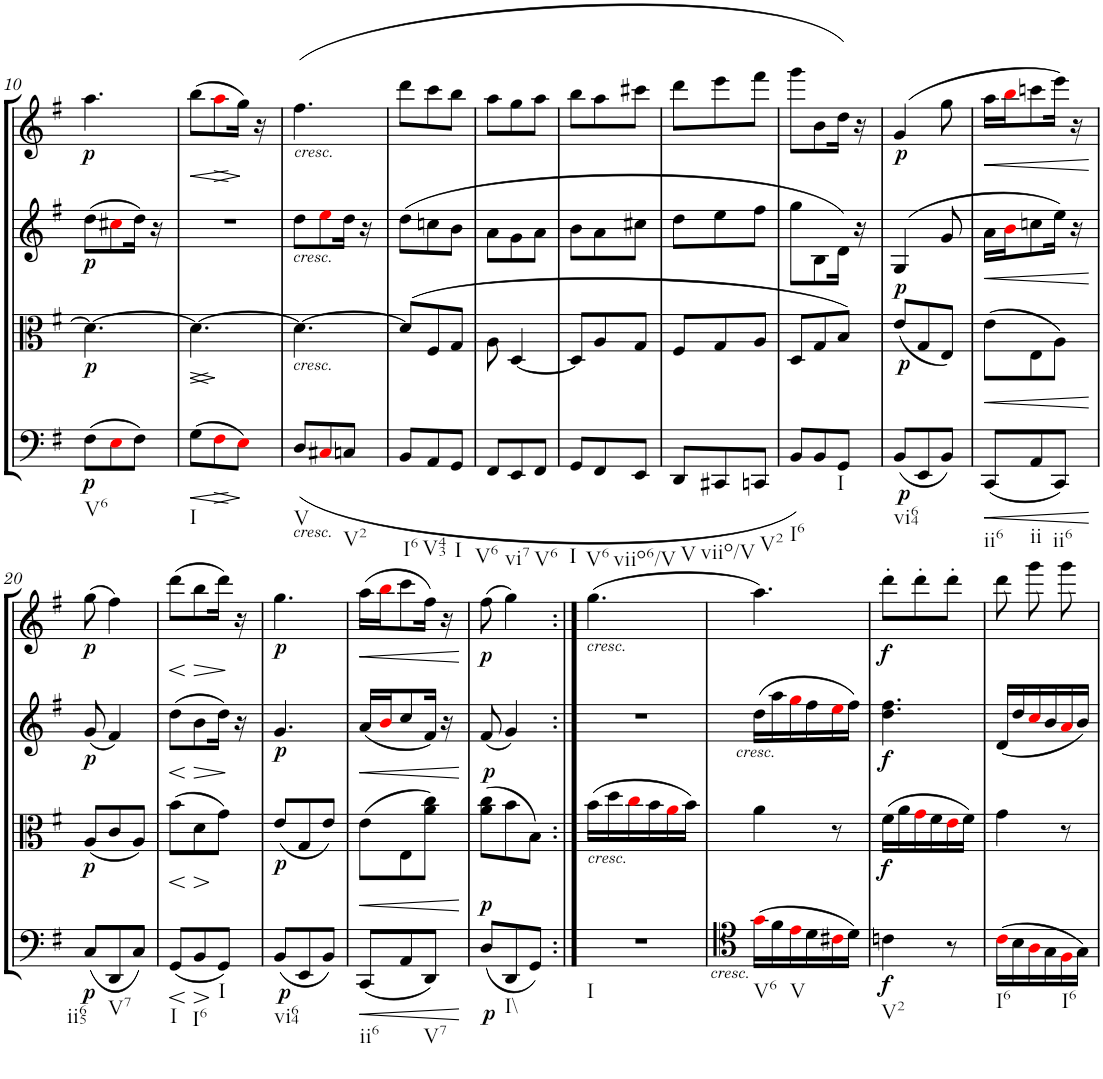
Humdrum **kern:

**kern	**dynam	**kern	**dynam	**kern	**dynam	**kern	**dynam
*part4	*part4	*part3	*part3	*part2	*part2	*part1	*part1
*staff4	*staff4	*staff3	*staff3	*staff2	*staff2	*staff1	*staff1
*I"Cello	*	*I"Viola	*	*I"2nd Violin	*	*I"1st Violin	*
*	*	*I'Vla	*	*I'Vln	*	*I'Vln	*
!!LO:PB:g=z
*clefF4	*	*clefC3	*	*clefG2	*	*clefG2	*
*k[f#]	*	*k[f#]	*	*k[f#]	*	*k[f#]	*
*G:	*	*G:	*	*G:	*	*G:	*
*M3/8	*	*M3/8	*	*M3/8	*	*M3/8	*
=10	=10	=10	=10	=10	=10	=10	=10
!LO:TX:b:t=V6	!	!	!	!	!	!	!
!	!LO:DY:b	!	!LO:DY:b	!	!LO:DY:b	!	!LO:DY:b
(8F#\L	p	4.d\_	p	(8dd\L	p	4.aa\	p
8Ei\	.	.	.	8cc#Xi\	.	.	.
8F#\J)	.	.	.	16dd\Jk)	.	.	.
.	.	.	.	16r	.	.	.
=11	=11	=11	=11	=11	=11	=11	=11
!LO:TX:b:t=I	!	!	!	!	!	!	!
!	!LO:HP:b	!	!LO:HP:b	!	!	!	!
!	!	!	!LO:HP:n=1:b	!	!	!	!LO:HP:b
(8G\L	<	4.d\_	< >	4.r	.	(8bb\L	<
!	!LO:HP:b	!	!	!	!	!	!LO:HP:b
8F#i\	>	.	.	.	.	8aai\	>
8Ei\J)	[	.	.	.	.	16gg\Jk)	[
.	.	.	.	.	.	16r	]
.	]	.	[	.	.	.	.
=12	=12	=12	=12	=12	=12	=12	=12
!	!	!	!	!	!	!LO:TX:b:i:t=cresc.	!
!	!	!	!	!LO:TX:b:i:t=cresc.	!	!	!
!	!	!LO:TX:b:i:t=cresc.	!	!	!	!	!
!LO:TX:b:i:t=cresc.	!	!	!	!	!	!	!
!LO:TX:b:t=V	!	!	!	!	!	!	!
(<8D/L	.	4.d\_	.	8dd\L	.	(4.ff#\	.
8C#Xi/	.	.	.	8eei\	.	.	.
!LO:TX:b:t=V2	!	!	!	!	!	!	!
8Cn/J	.	.	.	16dd\Jk	.	.	.
.	.	.	.	16r	.	.	.
.	.	.	]	.	.	.	.
=13	=13	=13	=13	=13	=13	=13	=13
!LO:TX:b:t=I6	!	!	!	!	!	!	!
8BB/L	.	(8d/L]	.	(>8dd\L	.	8ddd\L	.
!LO:TX:b:t=V43	!	!	!	!	!	!	!
8AA/	.	8F#/	.	8ccn\	.	8ccc\	.
!LO:TX:b:t=I	!	!	!	!	!	!	!
8GG/J	.	8G/J	.	8b\J	.	8bb\J	.
=14	=14	=14	=14	=14	=14	=14	=14
!LO:TX:b:t=V6	!	!	!	!	!	!	!
8FF#/L	.	8A\	.	8a\L	.	8aa\L	.
!LO:TX:b:t=vi7	!	!	!	!	!	!	!
8EE/	.	[4D/	.	8g\	.	8gg\	.
!LO:TX:b:t=V6	!	!	!	!	!	!	!
8FF#/J	.	.	.	8a\J	.	8aa\J	.
=15	=15	=15	=15	=15	=15	=15	=15
!LO:TX:b:t=I	!	!	!	!	!	!	!
8GG/L	.	8D/L]	.	8b\L	.	8bb\L	.
!LO:TX:b:t=V6	!	!	!	!	!	!	!
8FF#/	.	8A/	.	8a\	.	8aa\	.
!LO:TX:b:t=viio6/V	!	!	!	!	!	!	!
8EE/J	.	8G/J	.	8cc#X\J	.	8ccc#X\J	.
=16	=16	=16	=16	=16	=16	=16	=16
!LO:TX:b:t=V	!	!	!	!	!	!	!
8DD/L	.	8F#/L	.	8dd\L	.	8ddd\L	.
!LO:TX:b:t=viio/V	!	!	!	!	!	!	!
8CC#X/	.	8G/	.	8ee\	.	8eee\	.
!LO:TX:b:t=V2	!	!	!	!	!	!	!
8CCn/J	.	8A/J	.	8ff#\J	.	8fff#\J	.
=17	=17	=17	=17	=17	=17	=17	=17
!LO:TX:b:t=I6	!	!	!	!	!	!	!
8BB/L)	.	8D/L	.	8gg\L	.	8ggg\L	.
8BB/	.	8G/	.	8B\	.	8b\	.
!LO:TX:b:t=I	!	!	!	!	!	!	!
8GG/J	.	8B/J)	.	16d\Jk)	.	16dd\Jk)	.
.	.	.	.	16r	.	16r	.
=18	=18	=18	=18	=18	=18	=18	=18
!LO:TX:b:t=vi64	!	!	!	!	!	!	!
!	!LO:DY:b	!	!LO:DY:b	!	!	!	!
!	!	!	!LO:DY:n=1:a	!	!	!	!LO:DY:b
(8BB/L	p	(8e/L	p p	(4G/	.	(4g/	p
8EE/	.	8G/	.	.	.	.	.
8BB/J)	.	8E/J)	.	8g/	.	8gg\	.
=19	=19	=19	=19	=19	=19	=19	=19
!LO:TX:b:t=ii6	!	!	!	!	!	!	!
!	!LO:HP:b	!	!LO:HP:b	!	!LO:HP:b	!	!LO:HP:b
(8CC/L	<	(8e\L	<	16a\LL	<	16aa\LL	<
.	.	.	.	16bi\J	.	16bbi\J	.
!LO:TX:b:t=ii	!	!	!	!	!	!	!
8AA/	.	8E\	.	8ccn\	.	8cccn\	.
!LO:TX:b:t=ii6	!	!	!	!	!	!	!
8CC/J)	.	8A\J)	.	16ee\Jk)	.	16eee\Jk)	.
.	.	.	.	16r	.	16r	.
.	[	.	[	.	[	.	[
!!LO:LB:g=z
=20	=20	=20	=20	=20	=20	=20	=20
!LO:TX:b:t=ii65	!	!	!	!	!	!	!
!	!LO:DY:b	!	!LO:DY:b	!	!LO:DY:b	!	!LO:DY:b
(8C/L	p	(8A/L	p	(8g/	p	(8gg\	p
!LO:TX:b:t=V7	!	!	!	!	!	!	!
8DD/	.	8c/	.	4f#/)	.	4ff#\)	.
8C/J)	.	8A/J)	.	.	.	.	.
=21	=21	=21	=21	=21	=21	=21	=21
!LO:TX:b:t=I	!	!	!	!	!	!	!
!	!LO:HP:b	!	!LO:HP:b	!	!LO:HP:b	!	!LO:HP:b
(8GG/L	<	(8b\L	<	(8dd\L	<	(8ddd\L	<
!LO:TX:b:t=I6	!	!	!	!	!	!	!
!	!LO:HP:n=1:b	!	!LO:HP:n=1:b	!	!LO:HP:n=1:b	!	!LO:HP:n=1:b
8BB/	[ >	8d\	[ >	8b\	[ >	8bb\	[ >
!LO:TX:b:t=I	!	!	!	!	!	!	!
8GG/J)	]	8g\J)	]	16dd\Jk)	.	16ddd\Jk)	.
.	.	.	.	16r	]	16r	]
=22	=22	=22	=22	=22	=22	=22	=22
!LO:TX:b:t=vi64	!	!	!	!	!	!	!
!	!LO:DY:b	!	!LO:DY:b	!	!LO:DY:b	!	!LO:DY:b
(8BB/L	p	(8e/L	p	4.g/	p	4.gg\	p
8EE/	.	8G/	.	.	.	.	.
8BB/J)	.	8e/J)	.	.	.	.	.
=23	=23	=23	=23	=23	=23	=23	=23
!LO:TX:b:t=ii6	!	!	!	!	!	!	!
!	!LO:HP:b	!	!LO:HP:b	!	!LO:HP:b	!	!LO:HP:b
(8CC/L	<	(8e\L	<	(16a/LL	<	(16aa\LL	<
.	.	.	.	16bi/J	.	16bbi\J	.
8AA/	.	8E\	.	8cc/	.	8ccc\	.
!LO:TX:b:t=V7	!	!	!	!	!	!	!
8DD/J)	.	8a\ 8cc\J)	.	16f#/Jk)	.	16ff#\Jk)	.
.	.	.	.	16r	.	16r	.
.	[	.	[	.	[	.	[
=24	=24	=24	=24	=24	=24	=24	=24
!	!LO:DY:b	!	!LO:DY:b	!	!LO:DY:b	!	!LO:DY:b
(8D/L	p	(8a\ 8cc\L	p	(8f#/	p	(8ff#\	p
!LO:TX:b:t=I\\	!	!	!	!	!	!	!
8DD/	.	8b\	.	4g/)	.	4gg\)	.
8GG/J)	.	8B\J)	.	.	.	.	.
=25:|!	=25:|!	=25:|!	=25:|!	=25:|!	=25:|!	=25:|!	=25:|!
!	!	!	!	!	!	!LO:TX:b:i:t=cresc.	!
!	!	!LO:TX:b:i:t=cresc.	!	!	!	!	!
!LO:TX:b:t=I	!	!	!	!	!	!	!
4.r	.	(16b\LL	.	4.r	.	(4.gg\	.
.	.	16dd\	.	.	.	.	.
.	.	16cci\	.	.	.	.	.
.	.	16b\	.	.	.	.	.
.	.	16ai\	.	.	.	.	.
.	.	16b\JJ)	.	.	.	.	.
!	!	!	!	!LO:TX:b:i:t=cresc.	!	!	!
!LO:TX:b:i:t=cresc.	!	!	!	!	!	!	!
=26	=26	=26	=26	=26	=26	=26	=26
!LO:TX:b:t=V6	!	!	!	!	!	!	!
(16gi\LL	.	4a\	.	(16dd\LL	.	4.aa\)	.
16f#\	.	.	.	16aa\	.	.	.
!LO:TX:b:t=V	!	!	!	!	!	!	!
16ei\	.	.	.	16ggi\	.	.	.
16d\	.	.	.	16ff#\	.	.	.
16c#Xi\	.	8r	.	16eei\	.	.	.
16d\JJ)	.	.	.	16ff#\JJ)	.	.	.
=27	=27	=27	=27	=27	=27	=27	=27
!LO:TX:b:t=V2	!	!	!	!	!	!	!
!	!LO:DY:b	!	!LO:DY:b	!	!LO:DY:b	!	!LO:DY:b
4cn\	f	(16f#\LL	f	4.dd\ 4.ff#\	f	8ddd'\L	f
.	.	16a\	.	.	.	.	.
.	.	16gi\	.	.	.	8ddd'\	.
.	.	16f#\	.	.	.	.	.
8r	.	16ei\	.	.	.	8ddd'\J	.
.	.	16f#\JJ)	.	.	.	.	.
=28	=28	=28	=28	=28	=28	=28	=28
!LO:TX:b:t=I6	!	!	!	!	!	!	!
(16ci\LL	.	4g\	.	(16d/LL	.	8ddd\	.
16B\	.	.	.	16dd/	.	.	.
16Ai\	.	.	.	16cci/	.	8ggg\	.
16G\	.	.	.	16b/	.	.	.
!LO:TX:b:t=I6	!	!	!	!	!	!	!
16F#i\	.	8r	.	16ai/	.	8ggg\	.
16G\JJ)	.	.	.	16b/JJ)	.	.	.
=	=	=	=	=	=	=	=
*-	*-	*-	*-	*-	*-	*-	*-
